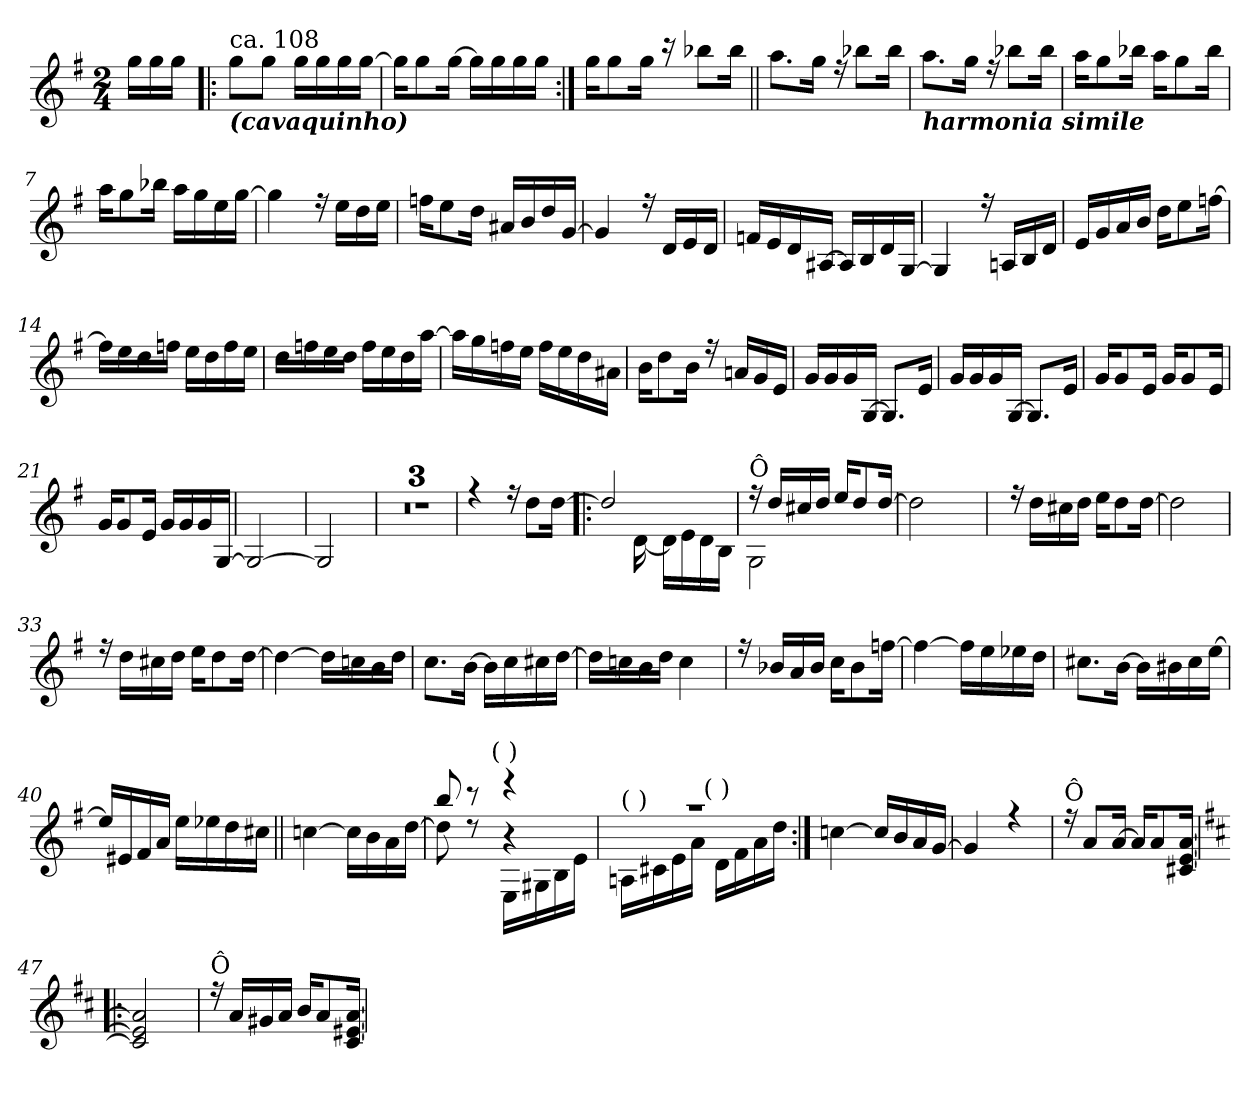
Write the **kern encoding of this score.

**kern
*part1
*staff1
*clefG2
*k[f#]
*G:
*M2/4
=
16gg\LL
16gg\
16gg\JJ
=1!|:
!LO:TX:b:Bi:t=(cavaquinho)
!LO:TX:a:t=ca. 108
8gg\L
8gg\J
16gg\LL
16gg\
16gg\
[16gg\JJ
=2
16gg\KL]
8gg\
[16gg\Jk
16gg\LL]
16gg\
16gg\
16gg\JJ
=3:|!
*^
(>16gg\KL	2ryy
8gg\	.
16gg\Jk	.
16r	.
8bb-X\L	.
16bb-\Jk	.
=4||	=4||
8.aa\L	2ryy
16gg\Jk	.
16rff	.
8bb-X\L	.
16bb-\Jk	.
=5	=5
!LO:TX:b:Bi:t=harmonia simile	!
8.aa\L	2ryy
16gg\Jk	.
16rff	.
8bb-X\L	.
16bb-\Jk	.
!!LO:LB:g=z	!!
=6	=6
16aa\KL	2ryy
8gg\	.
16bb-X\Jk	.
16aa\KL	.
8gg\	.
16bb-\Jk	.
=7	=7
16aa\KL	2ryy
8gg\	.
16bb-X\Jk	.
16aa\LL	.
16gg\	.
16ee\	.
[<16gg\JJ	.
=8	=8
4gg\]	2ryy
16rff	.
16ee\LL	.
16dd\	.
16ee\JJ	.
=9	=9
16ffn\KL	2ryy
8ee\	.
16dd\Jk	.
16a#X/LL	.
16b/	.
16dd/	.
[>16g/JJ	.
=10	=10
4g/]	2ryy
16rff	.
16d/LL	.
16e/	.
16d/JJ	.
!!LO:LB:g=z	!!
=11	=11
16fn/LL	2ryy
16e/	.
16d/	.
[>16A#X/JJ	.
16A#/LL]	.
16B/	.
16d/	.
[>16G/JJ	.
=12	=12
4G/]	2ryy
16rff	.
16An/LL	.
16B/	.
16d/JJ	.
=13	=13
16e/LL	2ryy
16g/	.
16a/	.
16b/JJ	.
16dd\KL	.
8ee\	.
[<16ffn\Jk	.
=14	=14
16ff\LL]	2ryy
16ee\	.
16dd\	.
16ffn\JJ	.
16ee\LL	.
16dd\	.
16ff\	.
16ee\JJ	.
=15	=15
16dd\LL	2ryy
16ffn\	.
16ee\	.
16dd\JJ	.
16ff\LL	.
16ee\	.
16dd\	.
[<16aa\JJ	.
!!LO:LB:g=z	!!
=16	=16
16aa\LL]	2ryy
16gg\	.
16ffn\	.
16ee\JJ	.
16ff\LL	.
16ee\	.
16dd\	.
16a#X\JJ	.
=17	=17
16b\KL	2ryy
8dd\	.
16b\Jk	.
16rff	.
16an/LL	.
16g/	.
16e/JJ	.
=18	=18
16g/LL	2ryy
16g/	.
16g/	.
[>16G/JJ	.
8.G/L]	.
16e/Jk	.
=19	=19
16g/LL	2ryy
16g/	.
16g/	.
[>16G/JJ	.
8.G/L]	.
16e/Jk	.
=20	=20
16g/KL	2ryy
8g/	.
16e/Jk	.
16g/KL	.
8g/	.
16e/Jk	.
!!LO:LB:g=z	!!
=21	=21
16g/KL	2ryy
8g/	.
16e/Jk	.
16g/LL	.
16g/	.
16g/	.
[>16G/JJ	.
=22	=22
2G/_	2ryy
=23	=23
2G/]	2ryy
*v	*v
=24
2r
=25
2r
=26
2r
=27
*^
4rff	2ryy
16rff	.
8dd\L	.
[<16dd\Jk	.
!!LO:LB:g=z	!!
=28!|:	=28!|:
*	*^
2dd/]	8.ryy	2ryy
.	[<16d!\	.
.	16d!\LL]	.
.	16e!\	.
.	16d!\	.
.	16B!\JJ	.
=29	=29	=29
!LO:TX:a:t=Ô	!	!
16rff	2G!\	2ryy
16dd/LL	.	.
16cc#X/	.	.
16dd/JJ	.	.
16ee/KL	.	.
8dd/	.	.
[>16dd/Jk	.	.
*	*v	*v
=30	=30
2dd\]	4F#/yy
.	4G/yy
=31	=31
16rff	2G#X/yy
16dd\LL	.
16cc#X\	.
16dd\JJ	.
16ee\KL	.
8dd\	.
[<16dd\Jk	.
=32	=32
2dd\]	2ryy
!!LO:LB:g=z	!!
=33	=33
16rff	2ryy
16dd\LL	.
16cc#X\	.
16dd\JJ	.
16ee\KL	.
8dd\	.
[<16dd\Jk	.
=34	=34
4dd\_	2ryy
16dd\LL]	.
16ccn\	.
16b\	.
16dd\JJ	.
=35	=35
8.cc\L	2ryy
[<16b\Jk	.
16b\LL]	.
16cc\	.
16cc#X\	.
[<16dd\JJ	.
=36	=36
16dd\LL]	2ryy
16ccn\	.
16b\	.
16dd\JJ	.
4cc\	.
=37	=37
16rff	2ryy
16b-X/LL	.
16a/	.
16b-/JJ	.
16cc\KL	.
8b-\	.
[<16ffn\Jk	.
=38	=38
4ff\_	2ryy
16ff\LL]	.
16ee\	.
16ee-X\	.
16dd\JJ	.
!!LO:LB:g=z	!!
=39	=39
8.cc#X\L	2ryy
[<16b\Jk	.
16b\LL]	.
16b#X\	.
16cc#\	.
[<16ee\JJ	.
=40	=40
16ee/LL]	2ryy
16e#X/	.
16f#/	.
16a/JJ	.
16ee\LL	.
16ee-X\	.
16dd\	.
16cc#X\JJ	.
=41||	=41||
[<4ccn\	2ryy
16cc\LL]	.
16b\	.
16a\	.
[<16dd\JJ	.
=42	=42
*^	*^
*	*	*^	*
8dd\]	4ryy	4ryy	8bb!/	8..ryy
8r	.	.	8rccc	.
!	!	!	!	!LO:TX:a:t=(       )
.	.	.	.	4ryy
4r	16E!\LL	4ryy	4rddd	.
.	16G#X!\	.	.	.
.	16B!\	.	.	.
.	16e!\JJ	.	.	.
.	.	.	.	32ryy
=43	=43	=43	=43	=43
!LO:TX:a:t=(       )	!	!	!	!
*	*	*	*v	*v
16An!\LL	4ryy	2rbb	8..ryy
16c#X!\	.	.	.
16e!\	.	.	.
16a!\JJ	.	.	.
!	!	!	!LO:TX:a:t=(       )
.	.	.	4ryy
16d!\LL	4ryy	.	.
16f#!\	.	.	.
16a!\	.	.	.
16dd!\JJ	.	.	.
.	.	.	32ryy
*	*v	*v	*v
!!LO:LB:g=z
=44:|!	=44:|!
[<4ccn\	2ryy
16cc/LL]	.
16b/	.
16a/	.
[>16g/JJ	.
=45	=45
4g/]	2ryy
4rff	.
=46	=46
!LO:TX:a:t=Ô	!
16rff	2ryy
8a/L	.
[>16a/Jk	.
16a/KL]	.
8a/	.
[>16c#X/ [>16e/ [>16a/Jk	.
=47!|:	=47!|:
*k[f#c#]	*
*D:	*
2c#/] 2e/] 2a/]	2ryy
=48	=48
!LO:TX:a:t=Ô	!
16rff	2ryy
16a/LL	.
16g#X/	.
16a/JJ	.
16b/KL	.
8a/	.
[>16c#/ [>16e#X/ [>16a/Jk	.
*v	*v
=
*-
